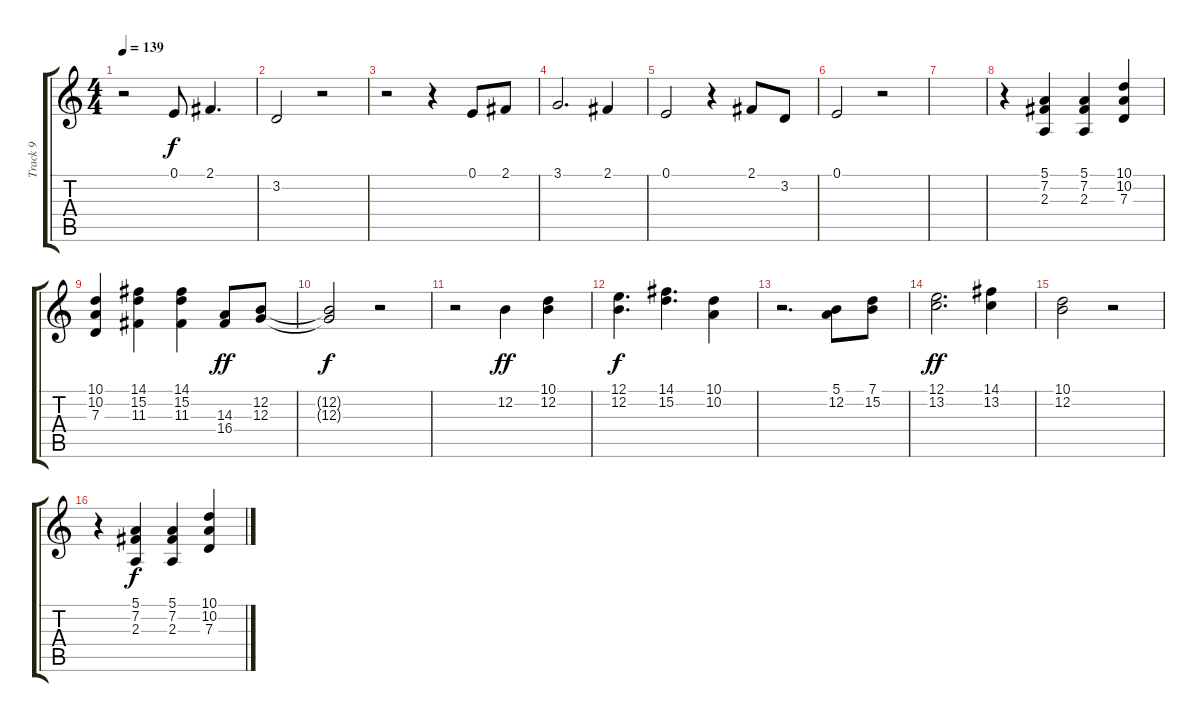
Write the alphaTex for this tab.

\track ("Track 9" "Track 9") {instrument oboe}
\staff {score tabs}
\tuning (E4 B3 G3 D3 A2 E2) {hide}
\ts (4 4)
\tempo 139
\clef g2
\ks c
r.2{dy f} 0.1.8 2.1.4{d} |
3.2.2 r.2 |
r.2 r.4 0.1.8 2.1.8 |
3.1.2{d} 2.1.4 |
0.1.2 r.4 2.1.8 3.2.8 |
0.1.2 r.2 |
|
r.4 (5.1 7.2 2.3).4 (5.1 7.2 2.3).4 (10.1 10.2 7.3).4 |
(10.1 10.2 7.3).4 (14.1 15.2 11.3).4 (14.1 15.2 11.3).4 (14.3 16.4).8{dy ff} (12.2 12.3).8 |
(12.2{t} 12.3{t}).2{dy f} r.2 |
r.2 12.2.4{dy ff} (10.1 12.2).4 |
(12.1 12.2).4{d dy f} (14.1 15.2).4{d} (10.1 10.2).4 |
r.2{d} (5.1 12.2).8 (7.1 15.2).8 |
(12.1 13.2).2{d dy ff} (14.1 13.2).4 |
(10.1 12.2).2 r.2 |
r.4 (5.1 7.2 2.3).4{dy f} (5.1 7.2 2.3).4 (10.1 10.2 7.3).4
